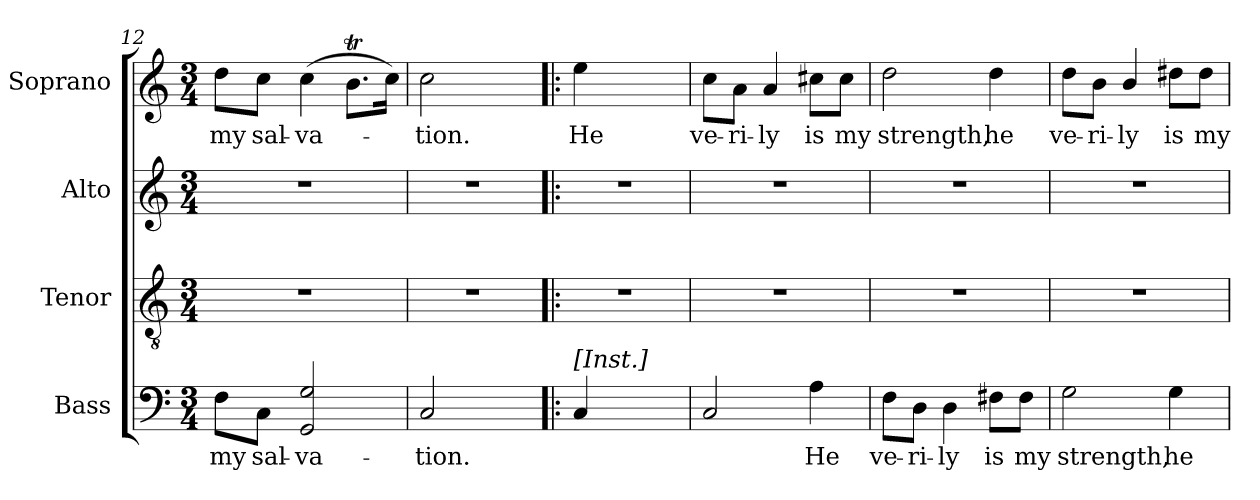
**kern	**text	**kern	**kern	**kern	**text
*part4	*part4	*part3	*part2	*part1	*part1
*staff4	*staff4	*staff3	*staff2	*staff1	*staff1
*I"Bass	*	*I"Tenor	*I"Alto	*I"Soprano	*
*I'B.	*	*I'T.	*I'A.	*I'S.	*
*clefF4	*	*clefGv2	*clefG2	*clefG2	*
*	*	*ITrd7c12	*	*	*
*k[]	*	*k[]	*k[]	*k[]	*
*a:	*	*a:	*a:	*a:	*
*M3/4	*	*M3/4	*M3/4	*M3/4	*
=12	=12	=12	=12	=12	=12
!	!LO:LY:b:color=#000000	!LO:N:vis=1	!LO:N:vis=1	!	!
!	!	!	!	!	!LO:LY:b:color=#000000
8Fi\L	my	2.r	2.r	8ddi\L	my
!	!LO:LY:b:color=#000000	!	!	!	!
!	!	!	!	!	!LO:LY:b:color=#000000
8Ci\J	sal-	.	.	8cci\J	sal-
!	!LO:LY:b:color=#000000	!	!	!	!
!	!	!	!	!	!LO:LY:b:color=#000000
2GGi/ 2Gi	-va-	.	.	(4cci\	-va-
.	.	.	.	8.bti\L	.
.	.	.	.	16cci\Jk)	.
=13	=13	=13	=13	=13	=13
!	!LO:LY:b:color=#000000	!LO:N:vis=1	!LO:N:vis=1	!	!
!	!	!	!	!	!LO:LY:b:color=#000000
2Ci/	-tion.	2.r	2.r	2cci\	-tion.
4ryy	.	.	.	4ryy	.
=14!|:	=14!|:	=14!|:	=14!|:	=14!|:	=14!|:
!	!	!LO:N:vis=1	!LO:N:vis=1	!	!
!LO:TX:a:t=[Inst.]	!	!	!	!	!
!	!	!	!	!	!LO:LY:b:color=#000000
4Ci/	.	2.r	2.r	4eei\	He
2ryy	.	.	.	2ryy	.
=15	=15	=15	=15	=15	=15
!	!	!LO:N:vis=1	!LO:N:vis=1	!	!
!	!	!	!	!	!LO:LY:b:color=#000000
2Ci/	.	2.r	2.r	8cci\L	ve-
!	!	!	!	!	!LO:LY:b:color=#000000
.	.	.	.	8ai\J	-ri-
!	!	!	!	!	!LO:LY:b:color=#000000
.	.	.	.	4ai/	-ly
!	!LO:LY:b:color=#000000	!	!	!	!
!	!	!	!	!	!LO:LY:b:color=#000000
4Ai\	He	.	.	8cc#Xi\L	is
!	!	!	!	!	!LO:LY:b:color=#000000
.	.	.	.	8cc#i\J	my
!!LO:LB:g=z
=16	=16	=16	=16	=16	=16
!	!LO:LY:b:color=#000000	!LO:N:vis=1	!LO:N:vis=1	!	!
!	!	!	!	!	!LO:LY:b:color=#000000
8Fi\L	ve-	2.r	2.r	2ddi\	strength,
!	!LO:LY:b:color=#000000	!	!	!	!
8Di\J	-ri-	.	.	.	.
!	!LO:LY:b:color=#000000	!	!	!	!
4Di\	-ly	.	.	.	.
!	!LO:LY:b:color=#000000	!	!	!	!
!	!	!	!	!	!LO:LY:b:color=#000000
8F#Xi\L	is	.	.	4ddi\	he
!	!LO:LY:b:color=#000000	!	!	!	!
8F#i\J	my	.	.	.	.
=17	=17	=17	=17	=17	=17
!	!LO:LY:b:color=#000000	!LO:N:vis=1	!LO:N:vis=1	!	!
!	!	!	!	!	!LO:LY:b:color=#000000
2Gi\	strength,	2.r	2.r	8ddi\L	ve-
!	!	!	!	!	!LO:LY:b:color=#000000
.	.	.	.	8bi\J	-ri-
!	!	!	!	!	!LO:LY:b:color=#000000
.	.	.	.	4bi/	-ly
!	!LO:LY:b:color=#000000	!	!	!	!
!	!	!	!	!	!LO:LY:b:color=#000000
4Gi\	he	.	.	8dd#Xi\L	is
!	!	!	!	!	!LO:LY:b:color=#000000
.	.	.	.	8dd#i\J	my
=	=	=	=	=	=
*-	*-	*-	*-	*-	*-
